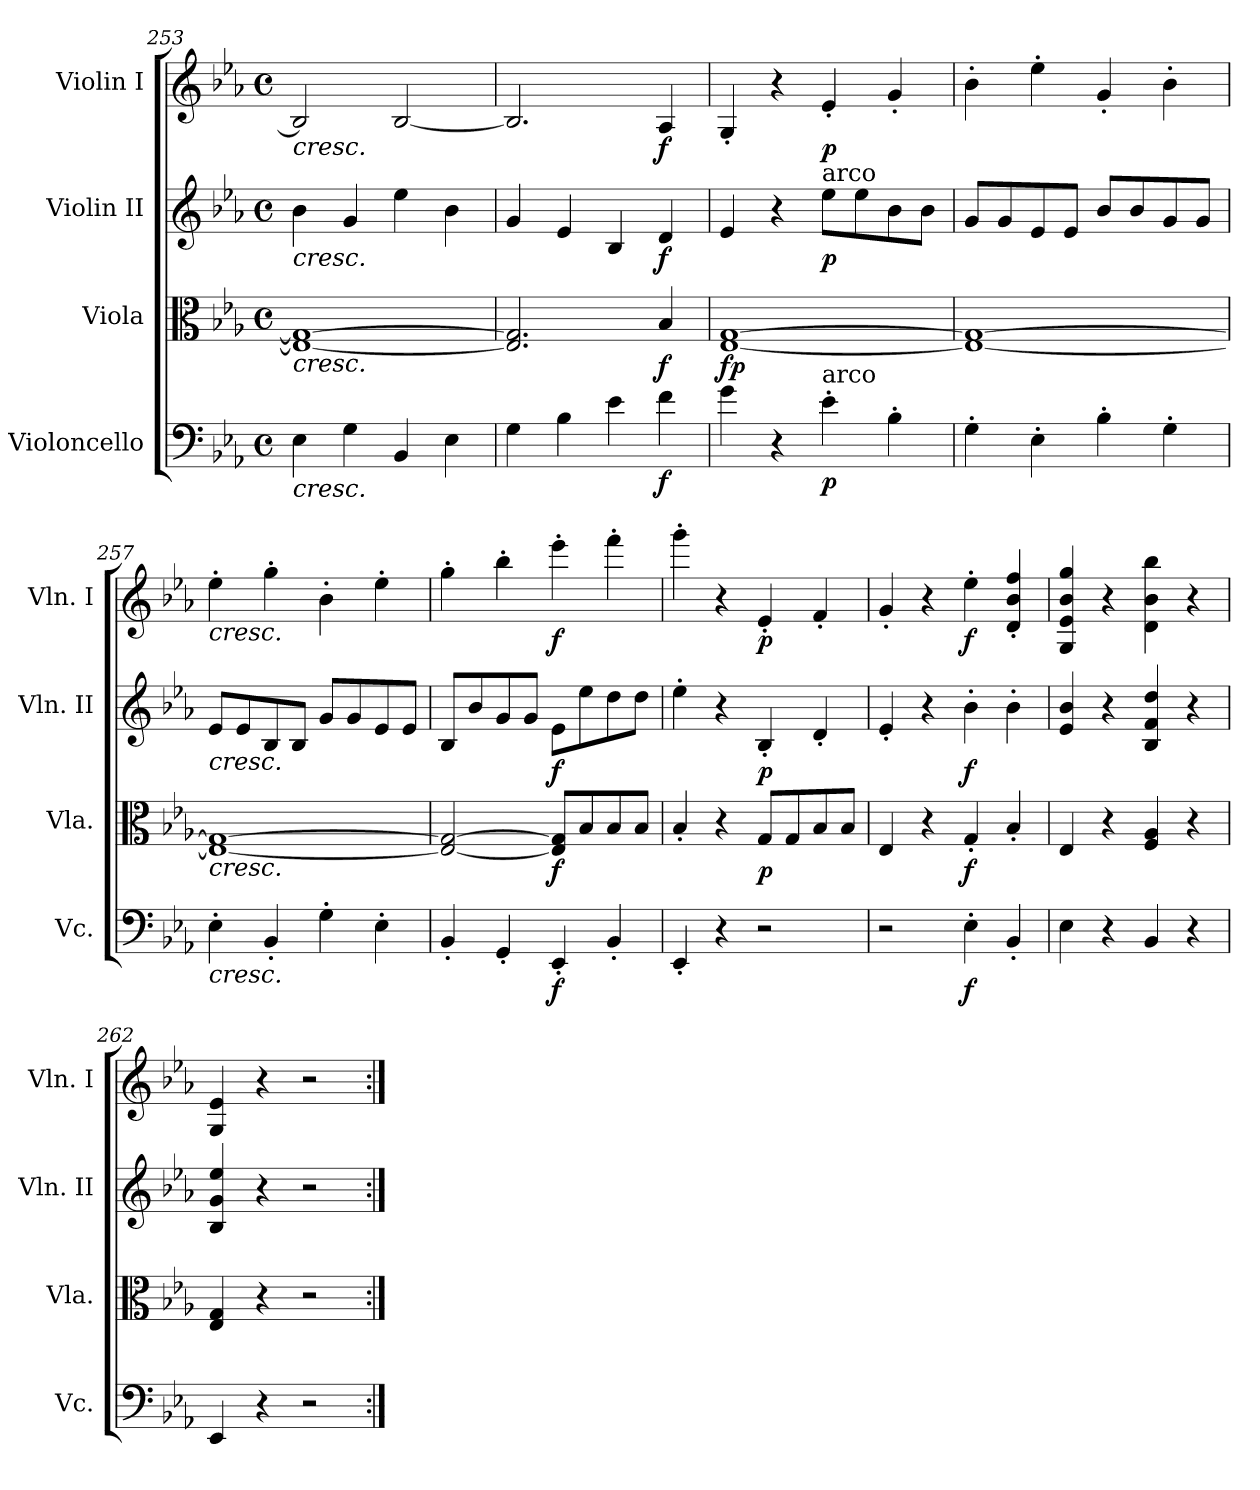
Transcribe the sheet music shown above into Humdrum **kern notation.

**kern	**dynam	**kern	**dynam	**kern	**dynam	**kern	**dynam
*part4	*part4	*part3	*part3	*part2	*part2	*part1	*part1
*staff4	*staff4	*staff3	*staff3	*staff2	*staff2	*staff1	*staff1
*I"Violoncello	*	*I"Viola	*	*I"Violin II	*	*I"Violin I	*
*I'Vc.	*	*I'Vla.	*	*I'Vln. II	*	*I'Vln. I	*
*clefF4	*	*clefC3	*	*clefG2	*	*clefG2	*
*k[b-e-a-]	*	*k[b-e-a-]	*	*k[b-e-a-]	*	*k[b-e-a-]	*
*E-:	*	*E-:	*	*E-:	*	*E-:	*
*M4/4	*	*M4/4	*	*M4/4	*	*M4/4	*
*met(c)	*	*met(c)	*	*met(c)	*	*met(c)	*
=253	=253	=253	=253	=253	=253	=253	=253
!	!	!	!	!	!	!LO:TX:b:i:t=cresc.	!
!	!	!	!	!LO:TX:b:i:t=cresc.	!	!	!
!	!	!LO:TX:b:i:t=cresc.	!	!	!	!	!
!LO:TX:b:i:t=cresc.	!	!	!	!	!	!	!
4E-\	.	1E-_ 1G_	.	4b-\	.	2B-/]	.
4G\	.	.	.	4g/	.	.	.
4BB-/	.	.	.	4ee-\	.	[2B-/	.
4E-\	.	.	.	4b-\	.	.	.
=254	=254	=254	=254	=254	=254	=254	=254
4G\	.	2.E-/] 2.G/]	.	4g/	.	2.B-/]	.
4B-\	.	.	.	4e-/	.	.	.
4e-\	.	.	.	4B-/	.	.	.
!	!LO:DY:b	!	!LO:DY:b	!	!LO:DY:b	!	!LO:DY:b
4f\	f	4B-/	f	4d/	f	4A-/	f
=255	=255	=255	=255	=255	=255	=255	=255
!	!	!	!LO:DY:b	!	!	!	!
4g\	.	[1E- [1G	fp	4e-/	.	4G'/	.
4r	.	.	.	4r	.	4r	.
!	!	!	!	!LO:TX:a:t=arco	!	!	!
!LO:TX:a:t=arco	!	!	!	!	!	!	!
!	!LO:DY:b	!	!	!	!LO:DY:b	!	!LO:DY:b
4e-'\	p	.	.	8ee-\L	p	4e-'/	p
.	.	.	.	8ee-\	.	.	.
4B-'\	.	.	.	8b-\	.	4g'/	.
.	.	.	.	8b-\J	.	.	.
=256	=256	=256	=256	=256	=256	=256	=256
4G'\	.	1E-_ 1G_	.	8g/L	.	4b-'\	.
.	.	.	.	8g/	.	.	.
4E-'\	.	.	.	8e-/	.	4ee-'\	.
.	.	.	.	8e-/J	.	.	.
4B-'\	.	.	.	8b-/L	.	4g'/	.
.	.	.	.	8b-/	.	.	.
4G'\	.	.	.	8g/	.	4b-'\	.
.	.	.	.	8g/J	.	.	.
=257	=257	=257	=257	=257	=257	=257	=257
!	!	!	!	!	!	!LO:TX:b:i:t=cresc.	!
!	!	!	!	!LO:TX:b:i:t=cresc.	!	!	!
!	!	!LO:TX:b:i:t=cresc.	!	!	!	!	!
!LO:TX:b:i:t=cresc.	!	!	!	!	!	!	!
4E-'\	.	1E-_ 1G_	.	8e-/L	.	4ee-'\	.
.	.	.	.	8e-/	.	.	.
4BB-'/	.	.	.	8B-/	.	4gg'\	.
.	.	.	.	8B-/J	.	.	.
4G'\	.	.	.	8g/L	.	4b-'\	.
.	.	.	.	8g/	.	.	.
4E-'\	.	.	.	8e-/	.	4ee-'\	.
.	.	.	.	8e-/J	.	.	.
=258	=258	=258	=258	=258	=258	=258	=258
4BB-'/	.	2E-/_ 2G/_	.	8B-/L	.	4gg'\	.
.	.	.	.	8b-/	.	.	.
4GG'/	.	.	.	8g/	.	4bb-'\	.
.	.	.	.	8g/J	.	.	.
!	!LO:DY:b	!	!LO:DY:b	!	!LO:DY:b	!	!LO:DY:b
4EE-'/	f	8E-/] 8G/]L	f	8e-\L	f	4eee-'\	f
.	.	8B-/	.	8ee-\	.	.	.
4BB-'/	.	8B-/	.	8dd\	.	4fff'\	.
.	.	8B-/J	.	8dd\J	.	.	.
=259	=259	=259	=259	=259	=259	=259	=259
4EE-'/	.	4B-'/	.	4ee-'\	.	4ggg'\	.
4r	.	4r	.	4r	.	4r	.
!	!	!	!LO:DY:b	!	!LO:DY:b	!	!LO:DY:b
2r	.	8G/L	p	4B-'/	p	4e-'/	p
.	.	8G/	.	.	.	.	.
.	.	8B-/	.	4d'/	.	4f'/	.
.	.	8B-/J	.	.	.	.	.
=260	=260	=260	=260	=260	=260	=260	=260
2r	.	4E-/	.	4e-'/	.	4g'/	.
.	.	4r	.	4r	.	4r	.
!	!LO:DY:b	!	!LO:DY:b	!	!LO:DY:b	!	!LO:DY:b
4E-'\	f	4G'/	f	4b-'\	f	4ee-'\	f
4BB-'/	.	4B-'/	.	4b-'\	.	4d/' 4b-/' 4ff/'	.
=261	=261	=261	=261	=261	=261	=261	=261
4E-\	.	4E-/	.	4e-/ 4b-/	.	4G/ 4e-/ 4b-/ 4gg/	.
4r	.	4r	.	4r	.	4r	.
4BB-/	.	4F/ 4A-/	.	4B-/ 4f/ 4dd/	.	4d\ 4b-\ 4bb-\	.
4r	.	4r	.	4r	.	4r	.
=262	=262	=262	=262	=262	=262	=262	=262
4EE-/	.	4E-/ 4G/	.	4B-/ 4g/ 4ee-/	.	4G/ 4e-/	.
4r	.	4r	.	4r	.	4r	.
2r	.	2r	.	2r	.	2r	.
=:|!	=:|!	=:|!	=:|!	=:|!	=:|!	=:|!	=:|!
*-	*-	*-	*-	*-	*-	*-	*-
